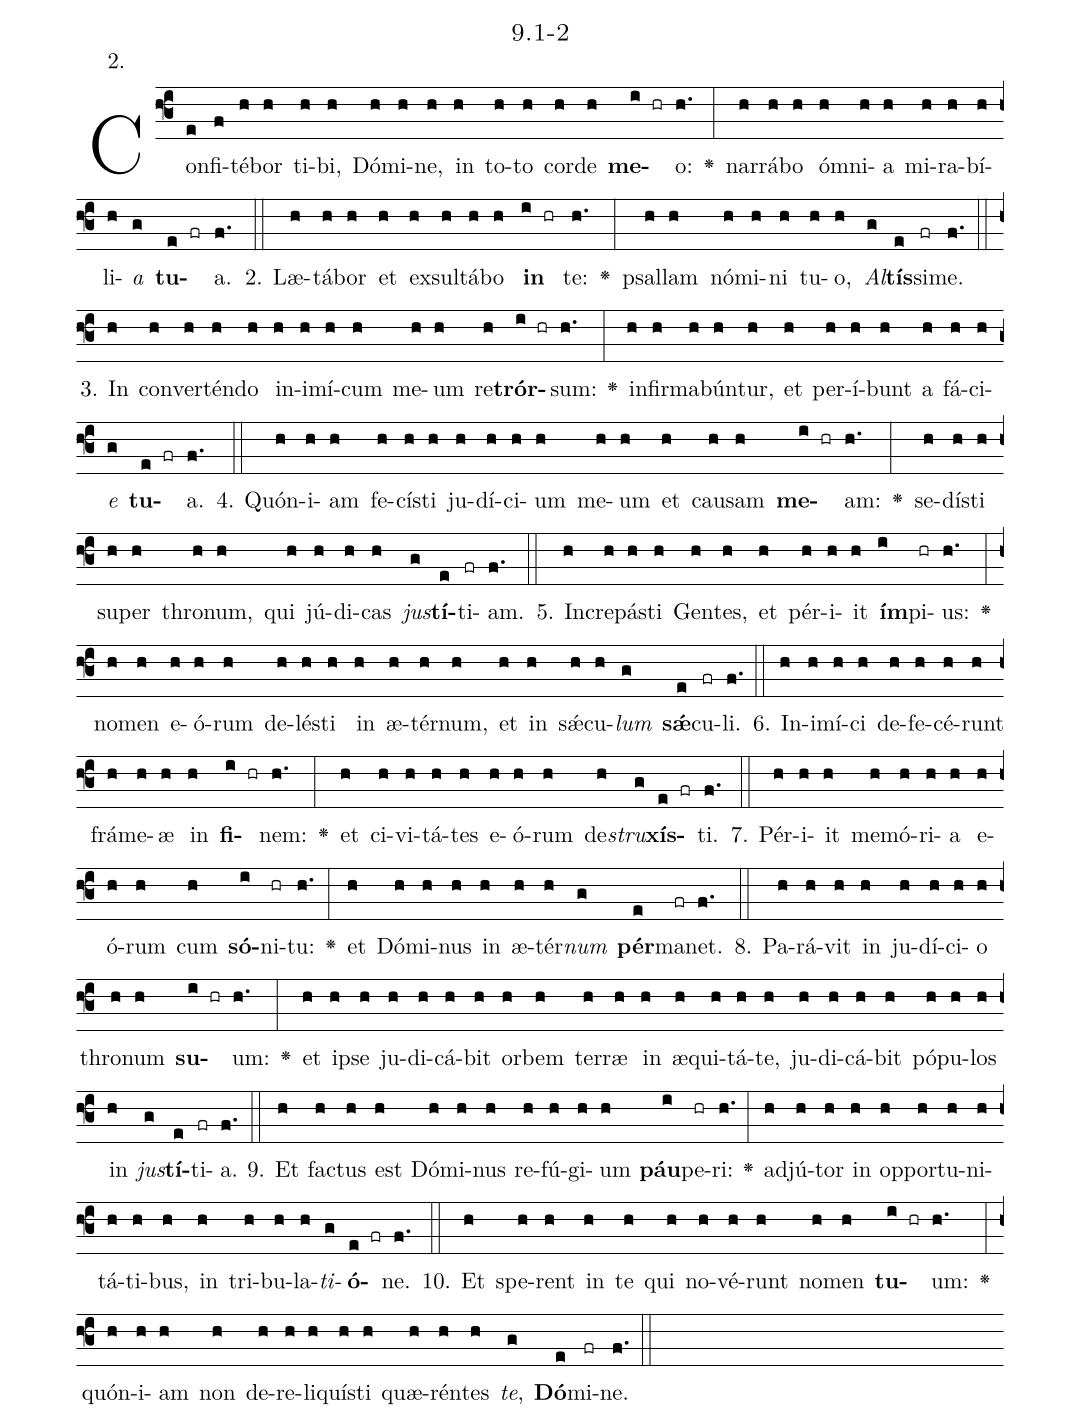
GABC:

name: 9.1-2;
annotation: 2.;
%%
(f3)Con(e)fi(f)té(h)bor(h) ti(h)bi,(h) Dó(h)mi(h)ne,(h) in(h) to(h)to(h) cor(h)de(h) <b>me</b>(i hr)o:(h.) <v>\greheightstar</v>(:) nar(h)rá(h)bo(h) óm(h)ni(h)a(h) mi(h)ra(h)bí(h)li(h)<i>a</i>(g) <b>tu</b>(e fr)a.(f.) (::)
2. Læ(h)tá(h)bor(h) et(h) ex(h)sul(h)tá(h)bo(h) <b>in</b>(i hr) te:(h.) <v>\greheightstar</v>(:) psal(h)lam(h) nó(h)mi(h)ni(h) tu(h)o,(h) <i>Al</i>(g)<b>tís</b>(e)si(fr)me.(f.) (::)
3. In(h) con(h)ver(h)tén(h)do(h) in(h)i(h)mí(h)cum(h) me(h)um(h) re(h)<b>trór</b>(i hr)sum:(h.) <v>\greheightstar</v>(:) in(h)fir(h)ma(h)bún(h)tur,(h) et(h) per(h)í(h)bunt(h) a(h) fá(h)ci(h)<i>e</i>(g) <b>tu</b>(e fr)a.(f.) (::)
4. Quón(h)i(h)am(h) fe(h)cís(h)ti(h) ju(h)dí(h)ci(h)um(h) me(h)um(h) et(h) cau(h)sam(h) <b>me</b>(i hr)am:(h.) <v>\greheightstar</v>(:) se(h)dís(h)ti(h) su(h)per(h) thro(h)num,(h) qui(h) jú(h)di(h)cas(h) <i>jus</i>(g)<b>tí</b>(e)ti(fr)am.(f.) (::)
5. In(h)cre(h)pás(h)ti(h) Gen(h)tes,(h) et(h) pér(h)i(h)it(h) <b>ím</b>(i)pi(hr)us:(h.) <v>\greheightstar</v>(:) no(h)men(h) e(h)ó(h)rum(h) de(h)lés(h)ti(h) in(h) æ(h)tér(h)num,(h) et(h) in(h) sǽ(h)cu(h)<i>lum</i>(g) <b>sǽ</b>(e)cu(fr)li.(f.) (::)
6. In(h)i(h)mí(h)ci(h) de(h)fe(h)cé(h)runt(h) frá(h)me(h)æ(h) in(h) <b>fi</b>(i hr)nem:(h.) <v>\greheightstar</v>(:) et(h) ci(h)vi(h)tá(h)tes(h) e(h)ó(h)rum(h) de(h)<i>stru</i>(g)<b>xís</b>(e fr)ti.(f.) (::)
7. Pér(h)i(h)it(h) me(h)mó(h)ri(h)a(h) e(h)ó(h)rum(h) cum(h) <b>só</b>(i)ni(hr)tu:(h.) <v>\greheightstar</v>(:) et(h) Dó(h)mi(h)nus(h) in(h) æ(h)tér(h)<i>num</i>(g) <b>pér</b>(e)ma(fr)net.(f.) (::)
8. Pa(h)rá(h)vit(h) in(h) ju(h)dí(h)ci(h)o(h) thro(h)num(h) <b>su</b>(i hr)um:(h.) <v>\greheightstar</v>(:) et(h) ip(h)se(h) ju(h)di(h)cá(h)bit(h) or(h)bem(h) ter(h)ræ(h) in(h) æ(h)qui(h)tá(h)te,(h) ju(h)di(h)cá(h)bit(h) pó(h)pu(h)los(h) in(h) <i>jus</i>(g)<b>tí</b>(e)ti(fr)a.(f.) (::)
9. Et(h) fac(h)tus(h) est(h) Dó(h)mi(h)nus(h) re(h)fú(h)gi(h)um(h) <b>páu</b>(i)pe(hr)ri:(h.) <v>\greheightstar</v>(:) ad(h)jú(h)tor(h) in(h) op(h)por(h)tu(h)ni(h)tá(h)ti(h)bus,(h) in(h) tri(h)bu(h)la(h)<i>ti</i>(g)<b>ó</b>(e fr)ne.(f.) (::)
10. Et(h) spe(h)rent(h) in(h) te(h) qui(h) no(h)vé(h)runt(h) no(h)men(h) <b>tu</b>(i hr)um:(h.) <v>\greheightstar</v>(:) quón(h)i(h)am(h) non(h) de(h)re(h)li(h)quís(h)ti(h) quæ(h)rén(h)tes(h) <i>te</i>,(g) <b>Dó</b>(e)mi(fr)ne.(f.) (::)
